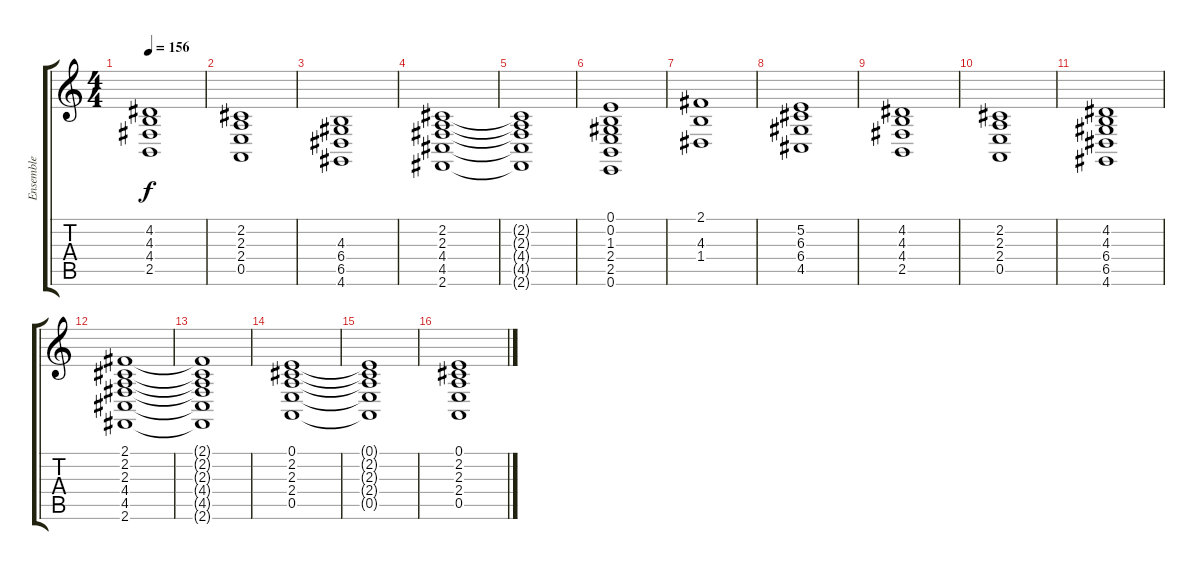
\track ("Ensemble" "Ensemble") {instrument stringensemble1}
\staff {score tabs}
\tuning (E4 B3 G3 D3 A2 E2) {hide}
\ts (4 4)
\tempo 156
\clef g2
\ks c
(4.2 4.3 4.4 2.5).1{dy f} |
(2.2 2.3 2.4 0.5).1 |
(4.3 6.4 6.5 4.6).1 |
(2.2 2.3 4.4 4.5 2.6).1 |
(2.2{t} 2.3{t} 4.4{t} 4.5{t} 2.6{t}).1 |
(0.1 0.2 1.3 2.4 2.5 0.6).1 |
(2.1 4.3 1.4).1 |
(5.2 6.3 6.4 4.5).1 |
(4.2 4.3 4.4 2.5).1 |
(2.2 2.3 2.4 0.5).1 |
(4.2 4.3 6.4 6.5 4.6).1 |
(2.1 2.2 2.3 4.4 4.5 2.6).1 |
(2.1{t} 2.2{t} 2.3{t} 4.4{t} 4.5{t} 2.6{t}).1 |
(0.1 2.2 2.3 2.4 0.5).1 |
(0.1{t} 2.2{t} 2.3{t} 2.4{t} 0.5{t}).1 |
(0.1 2.2 2.3 2.4 0.5).1
